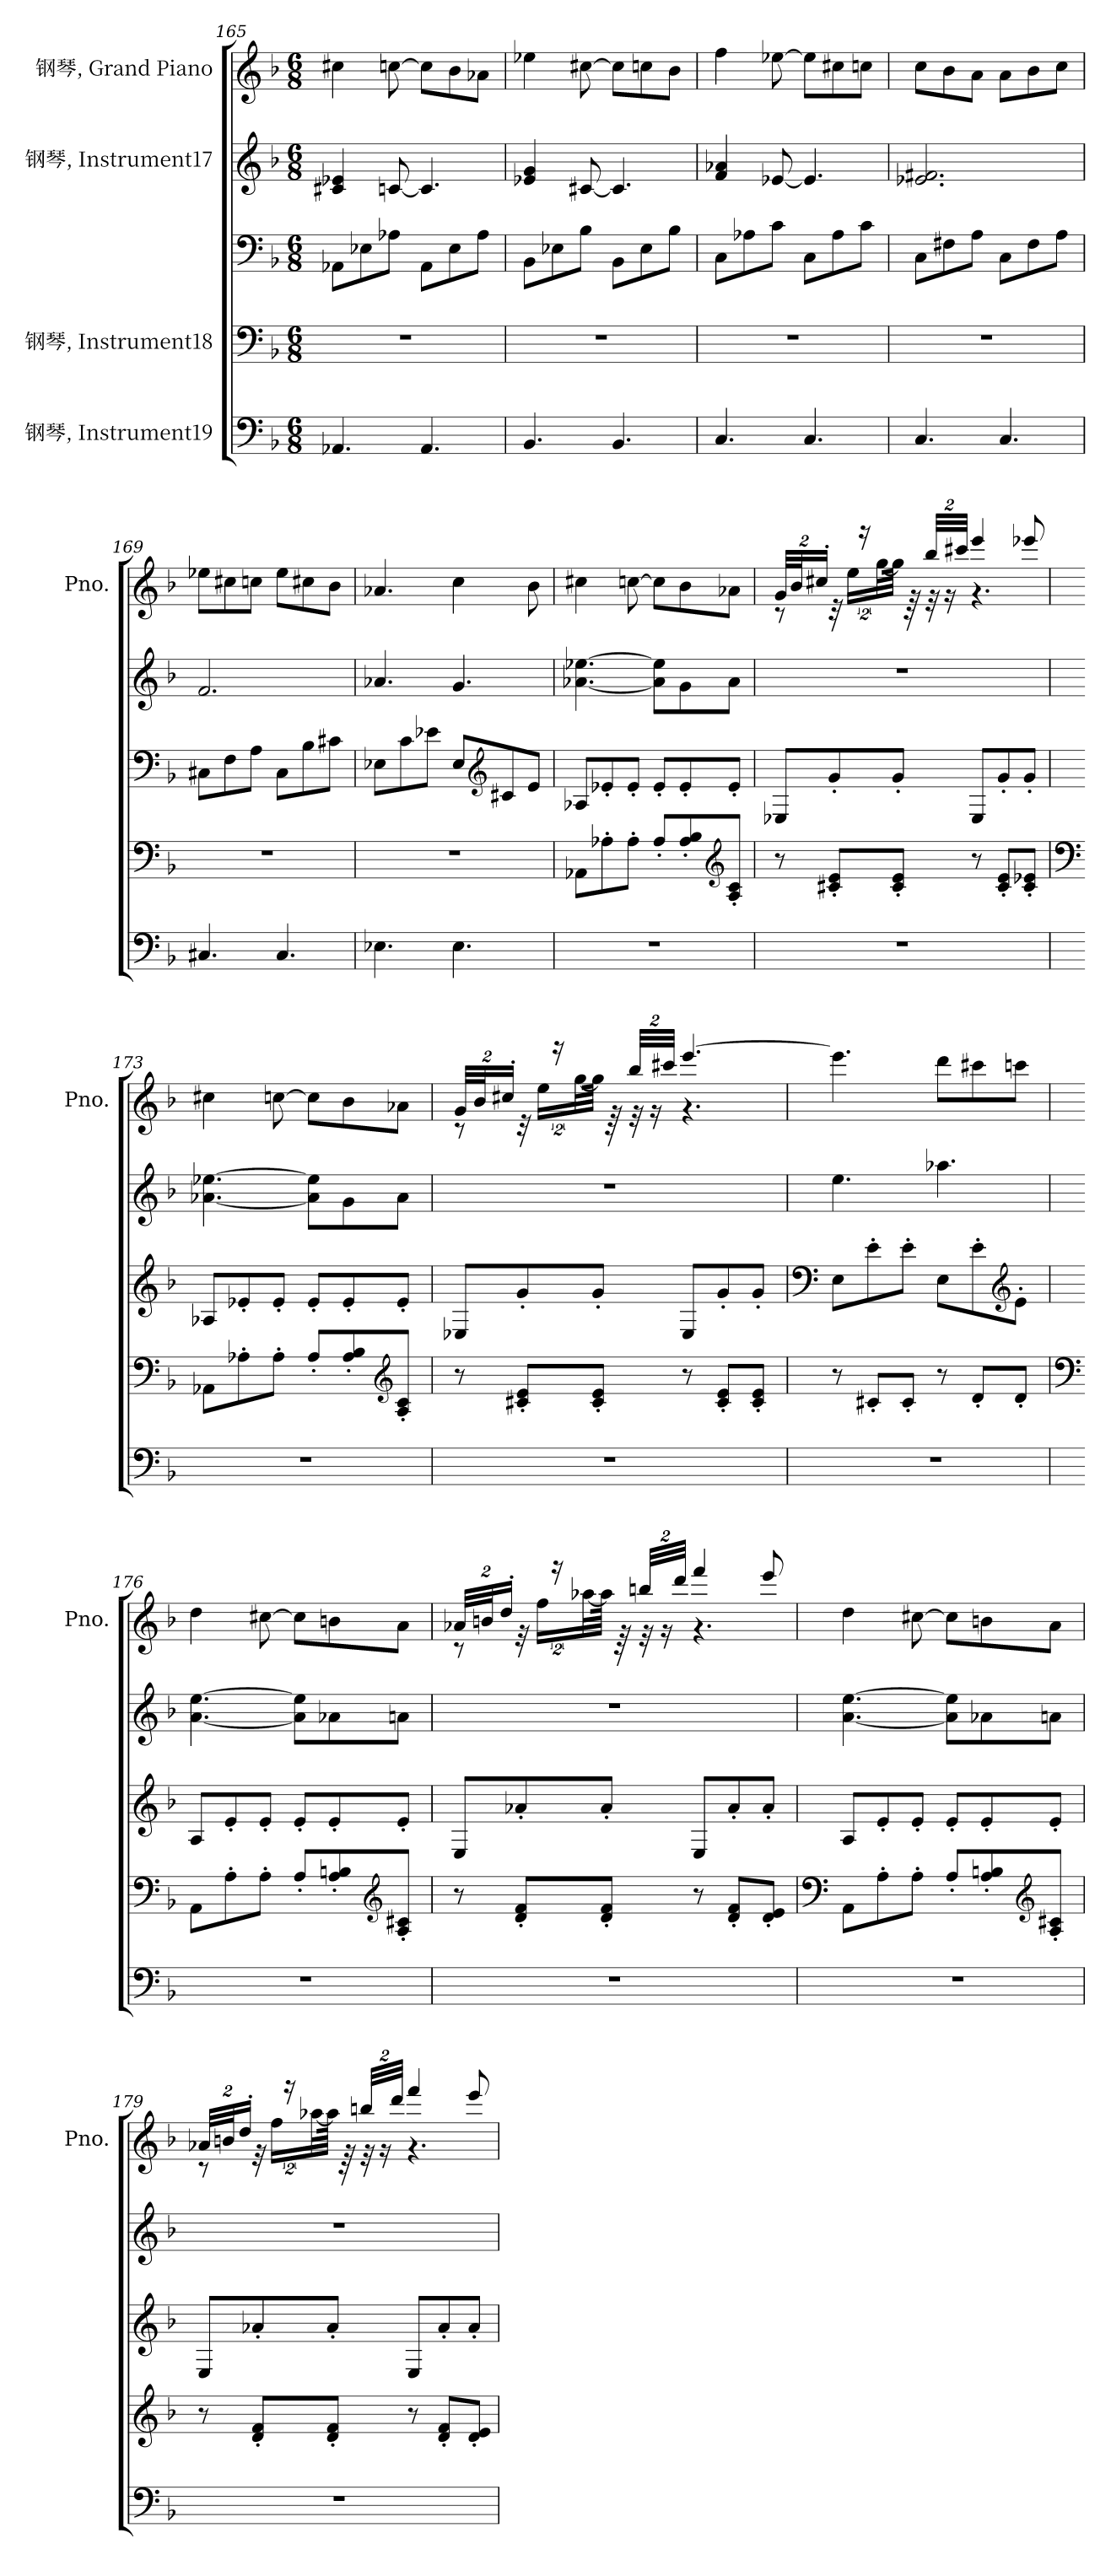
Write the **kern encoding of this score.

**kern	**kern	**kern	**kern	**kern
*part4	*part3	*part3	*part2	*part1
*staff5	*staff4	*staff3	*staff2	*staff1
*I"钢琴, Instrument19	*I"钢琴, Instrument18	*	*I"钢琴, Instrument17	*I"钢琴, Grand Piano
*	*	*	*	*I'Pno.
*clefF4	*clefF4	*clefF4	*clefG2	*clefG2
*k[b-]	*k[b-]	*k[b-]	*k[b-]	*k[b-]
*M6/8	*M6/8	*M6/8	*M6/8	*M6/8
=165	=165	=165	=165	=165
4.AA-X/	2.r	8AA-X\L	4c#X/ 4e-X/	4cc#X\
.	.	8E-X\	.	.
.	.	8A-X\J	[8cn/	[8ccn\
4.AA-/	.	8AA-\L	4.c/]	8cc\L]
.	.	8E-\	.	8b-\
.	.	8A-\J	.	8a-X\J
=166	=166	=166	=166	=166
4.BB-/	2.r	8BB-\L	4e-X/ 4g/	4ee-X\
.	.	8E-X\	.	.
.	.	8B-\J	[8c#X/	[8cc#X\
4.BB-/	.	8BB-\L	4.c#/]	8cc#\L]
.	.	8E-\	.	8ccn\
.	.	8B-\J	.	8b-\J
!!LO:PB:g=z
=167	=167	=167	=167	=167
4.C/	2.r	8C\L	4f/ 4a-X/	4ff\
.	.	8A-X\	.	.
.	.	8c\J	[8e-X/	[8ee-X\
4.C/	.	8C\L	4.e-/]	8ee-\L]
.	.	8A-\	.	8cc#X\
.	.	8c\J	.	8ccn\J
=168	=168	=168	=168	=168
4.C/	2.r	8C\L	2.e-X/ 2.f#X/	8cc\L
.	.	8F#X\	.	8b-\
.	.	8A\J	.	8a\J
4.C/	.	8C\L	.	8a\L
.	.	8F#\	.	8b-\
.	.	8A\J	.	8cc\J
=169	=169	=169	=169	=169
4.C#X/	2.r	8C#X\L	2.f/	8ee-X\L
.	.	8F\	.	8cc#X\
.	.	8A\J	.	8ccn\J
4.C#/	.	8C#\L	.	8ee-\L
.	.	8B-\	.	8cc#X\
.	.	8c#X\J	.	8b-\J
=170	=170	=170	=170	=170
4.E-X\	2.r	8E-X\L	4.a-X/	4.a-X/
.	.	8c\	.	.
.	.	8e-X\J	.	.
4.E-\	.	8E-/L	4.g/	4cc\
*	*	*clefG2	*	*
.	.	8c#X/	.	.
.	.	8e-/J	.	8b-\
!!LO:LB:g=z
=171	=171	=171	=171	=171
2.r	8AA-X\L	8A-X/L	[4.a-X\ [4.ee-X\	4cc#X\
.	8A-X'\	8e-X'/	.	.
.	8A-'\J	8e-'/J	.	[8ccn\
.	8A-'/L	8e-'/L	8a-\] 8ee-\]L	8cc\L]
.	8A-/' 8B-/'	8e-'/	8g\	8b-\
*	*clefG2	*	*	*
.	8A-/' 8c/'J	8e-'/J	8a-\J	8a-X\J
=172	=172	=172	=172	=172
*	*	*	*	*^
2.r	8r	8E-X/L	2.r	64%3g/LL	8r
.	.	.	.	64%3b-/J	.
.	.	.	.	32%3cc#X'/J	.
.	8c#X/' 8e/'L	8g'/	.	.	32r
.	.	.	.	.	16ee\LL
.	.	.	.	32%3r	.
.	.	.	.	.	[32gg\L
.	8c#/' 8e/'J	8g'/J	.	.	64gg\JJJk]
.	.	.	.	.	64r
.	.	.	.	64%3bb-/LL	32r
.	.	.	.	.	16r
.	.	.	.	64%3ccc#X/JJ	.
.	8r	8E-/L	.	4eee/	4.r
.	8c#/' 8e/'L	8g'/	.	.	.
.	8c#/' 8e-X/'J	8g'/J	.	8eee-X/	.
*	*	*	*	*v	*v
=173	=173	=173	=173	=173
*	*clefF4	*	*	*
2.r	8AA-X\L	8A-X/L	[4.a-X\ [4.ee-X\	4cc#X\
.	8A-X'\	8e-X'/	.	.
.	8A-'\J	8e-'/J	.	[8ccn\
.	8A-'/L	8e-'/L	8a-\] 8ee-\]L	8cc\L]
.	8A-/' 8B-/'	8e-'/	8g\	8b-\
*	*clefG2	*	*	*
.	8A-/' 8c/'J	8e-'/J	8a-\J	8a-X\J
!!LO:PB:g=z
=174	=174	=174	=174	=174
*	*	*	*	*^
2.r	8r	8E-X/L	2.r	64%3g/LL	8r
.	.	.	.	64%3b-/J	.
.	.	.	.	32%3cc#X'/J	.
.	8c#X/' 8e/'L	8g'/	.	.	32r
.	.	.	.	.	16ee\LL
.	.	.	.	32%3r	.
.	.	.	.	.	[32gg\L
.	8c#/' 8e/'J	8g'/J	.	.	64gg\JJJk]
.	.	.	.	.	64r
.	.	.	.	64%3bb-/LL	32r
.	.	.	.	.	16r
.	.	.	.	64%3ccc#X/JJ	.
.	8r	8E-/L	.	[4.eee/	4.r
.	8c#/' 8e/'L	8g'/	.	.	.
.	8c#/' 8e/'J	8g'/J	.	.	.
*	*	*	*	*v	*v
=175	=175	=175	=175	=175
*	*	*clefF4	*	*
2.r	8r	8E\L	4.ee\	4.eee\]
.	8c#X'/L	8e'\	.	.
.	8c#'/J	8e'\J	.	.
.	8r	8E\L	4.aa-X\	8ddd\L
.	8d'/L	8e'\	.	8ccc#X\
*	*	*clefG2	*	*
.	8d'/J	8e'\J	.	8cccn\J
=176	=176	=176	=176	=176
*	*clefF4	*	*	*
2.r	8AA\L	8A/L	[4.a\ [4.ee\	4dd\
.	8A'\	8e'/	.	.
.	8A'\J	8e'/J	.	[8cc#X\
.	8A'/L	8e'/L	8a\] 8ee\]L	8cc#\L]
.	8A/' 8Bn/'	8e'/	8a-X\	8bn\
*	*clefG2	*	*	*
.	8A/' 8c#X/'J	8e'/J	8an\J	8a\J
!!LO:LB:g=z
=177	=177	=177	=177	=177
*	*	*	*	*^
2.r	8r	8E/L	2.r	64%3a-X/LL	8r
.	.	.	.	64%3bn/J	.
.	.	.	.	32%3dd'/J	.
.	8d/' 8f/'L	8a-X'/	.	.	32r
.	.	.	.	.	16ff\LL
.	.	.	.	32%3r	.
.	.	.	.	.	[32aa-X\L
.	8d/' 8f/'J	8a-'/J	.	.	64aa-\JJJk]
.	.	.	.	.	64r
.	.	.	.	64%3bbn/LL	32r
.	.	.	.	.	16r
.	.	.	.	64%3ddd/JJ	.
.	8r	8E/L	.	4fff/	4.r
.	8d/' 8f/'L	8a-'/	.	.	.
.	8d/' 8e/'J	8a-'/J	.	8eee/	.
*	*	*	*	*v	*v
=178	=178	=178	=178	=178
*	*clefF4	*	*	*
2.r	8AA\L	8A/L	[4.a\ [4.ee\	4dd\
.	8A'\	8e'/	.	.
.	8A'\J	8e'/J	.	[8cc#X\
.	8A'/L	8e'/L	8a\] 8ee\]L	8cc#\L]
.	8A/' 8Bn/'	8e'/	8a-X\	8bn\
*	*clefG2	*	*	*
.	8A/' 8c#X/'J	8e'/J	8an\J	8a\J
!!LO:PB:g=z
=179	=179	=179	=179	=179
*	*	*	*	*^
2.r	8r	8E/L	2.r	64%3a-X/LL	8r
.	.	.	.	64%3bn/J	.
.	.	.	.	32%3dd'/J	.
.	8d/' 8f/'L	8a-X'/	.	.	32r
.	.	.	.	.	16ff\LL
.	.	.	.	32%3r	.
.	.	.	.	.	[32aa-X\L
.	8d/' 8f/'J	8a-'/J	.	.	64aa-\JJJk]
.	.	.	.	.	64r
.	.	.	.	64%3bbn/LL	32r
.	.	.	.	.	16r
.	.	.	.	64%3ddd/JJ	.
.	8r	8E/L	.	4fff/	4.r
.	8d/' 8f/'L	8a-'/	.	.	.
.	8d/' 8e/'J	8a-'/J	.	8eee/	.
*	*	*	*	*v	*v
=	=	=	=	=
*-	*-	*-	*-	*-
